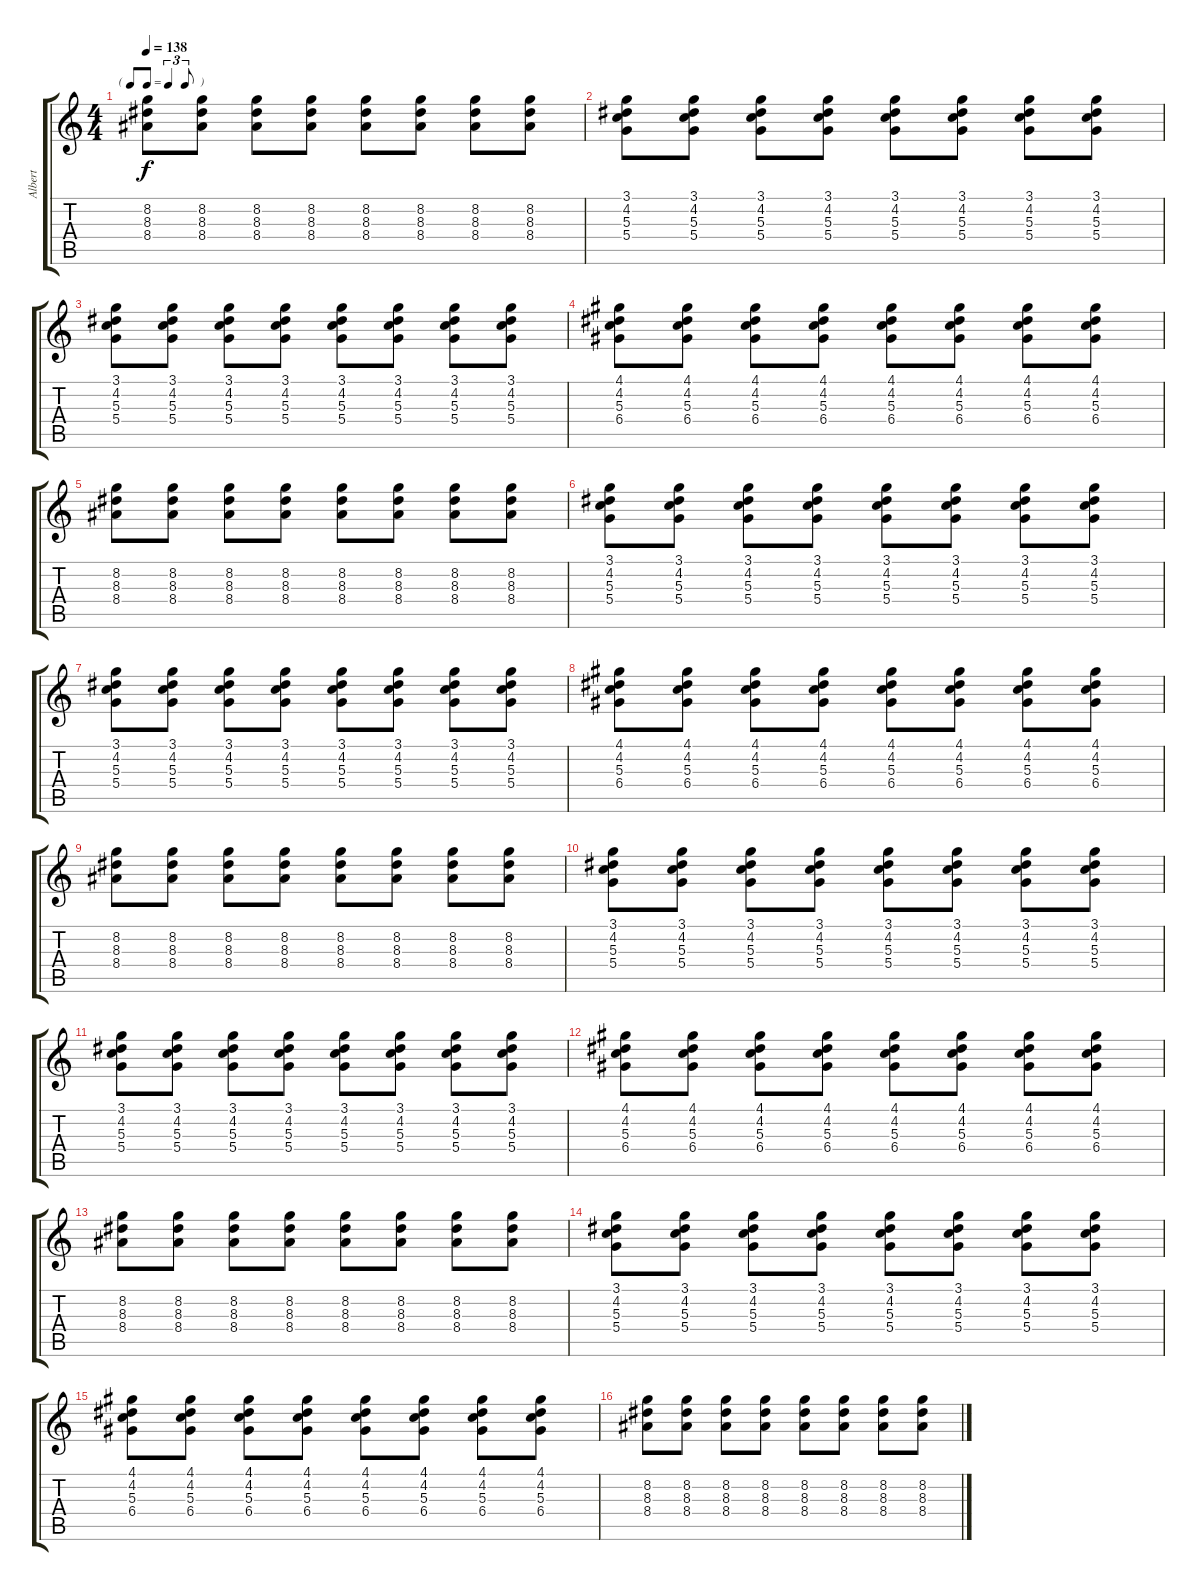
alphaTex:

\track ("Albert" "Albert") {instrument overdrivenguitar}
\staff {score tabs}
\tuning (E4 B3 G3 D3 A2 E2) {hide}
\ts (4 4)
\tf triplet8th
\tempo 138
\clef g2
\ks c
(8.2 8.3 8.4).8{dy f} (8.2 8.3 8.4).8 (8.2 8.3 8.4).8 (8.2 8.3 8.4).8 (8.2 8.3 8.4).8 (8.2 8.3 8.4).8 (8.2 8.3 8.4).8 (8.2 8.3 8.4).8 |
(3.1 4.2 5.3 5.4).8{instrument electricguitarclean} (3.1 4.2 5.3 5.4).8 (3.1 4.2 5.3 5.4).8 (3.1 4.2 5.3 5.4).8 (3.1 4.2 5.3 5.4).8 (3.1 4.2 5.3 5.4).8 (3.1 4.2 5.3 5.4).8 (3.1 4.2 5.3 5.4).8 |
(3.1 4.2 5.3 5.4).8 (3.1 4.2 5.3 5.4).8 (3.1 4.2 5.3 5.4).8 (3.1 4.2 5.3 5.4).8 (3.1 4.2 5.3 5.4).8 (3.1 4.2 5.3 5.4).8 (3.1 4.2 5.3 5.4).8 (3.1 4.2 5.3 5.4).8 |
(4.1 4.2 5.3 6.4).8 (4.1 4.2 5.3 6.4).8 (4.1 4.2 5.3 6.4).8 (4.1 4.2 5.3 6.4).8 (4.1 4.2 5.3 6.4).8 (4.1 4.2 5.3 6.4).8 (4.1 4.2 5.3 6.4).8 (4.1 4.2 5.3 6.4).8 |
(8.2 8.3 8.4).8 (8.2 8.3 8.4).8 (8.2 8.3 8.4).8 (8.2 8.3 8.4).8 (8.2 8.3 8.4).8 (8.2 8.3 8.4).8 (8.2 8.3 8.4).8 (8.2 8.3 8.4).8 |
(3.1 4.2 5.3 5.4).8{instrument electricguitarclean} (3.1 4.2 5.3 5.4).8 (3.1 4.2 5.3 5.4).8 (3.1 4.2 5.3 5.4).8 (3.1 4.2 5.3 5.4).8 (3.1 4.2 5.3 5.4).8 (3.1 4.2 5.3 5.4).8 (3.1 4.2 5.3 5.4).8 |
(3.1 4.2 5.3 5.4).8 (3.1 4.2 5.3 5.4).8 (3.1 4.2 5.3 5.4).8 (3.1 4.2 5.3 5.4).8 (3.1 4.2 5.3 5.4).8 (3.1 4.2 5.3 5.4).8 (3.1 4.2 5.3 5.4).8 (3.1 4.2 5.3 5.4).8 |
(4.1 4.2 5.3 6.4).8 (4.1 4.2 5.3 6.4).8 (4.1 4.2 5.3 6.4).8 (4.1 4.2 5.3 6.4).8 (4.1 4.2 5.3 6.4).8 (4.1 4.2 5.3 6.4).8 (4.1 4.2 5.3 6.4).8 (4.1 4.2 5.3 6.4).8 |
(8.2 8.3 8.4).8 (8.2 8.3 8.4).8 (8.2 8.3 8.4).8 (8.2 8.3 8.4).8 (8.2 8.3 8.4).8 (8.2 8.3 8.4).8 (8.2 8.3 8.4).8 (8.2 8.3 8.4).8 |
(3.1 4.2 5.3 5.4).8{instrument electricguitarclean} (3.1 4.2 5.3 5.4).8 (3.1 4.2 5.3 5.4).8 (3.1 4.2 5.3 5.4).8 (3.1 4.2 5.3 5.4).8 (3.1 4.2 5.3 5.4).8 (3.1 4.2 5.3 5.4).8 (3.1 4.2 5.3 5.4).8 |
(3.1 4.2 5.3 5.4).8 (3.1 4.2 5.3 5.4).8 (3.1 4.2 5.3 5.4).8 (3.1 4.2 5.3 5.4).8 (3.1 4.2 5.3 5.4).8 (3.1 4.2 5.3 5.4).8 (3.1 4.2 5.3 5.4).8 (3.1 4.2 5.3 5.4).8 |
(4.1 4.2 5.3 6.4).8 (4.1 4.2 5.3 6.4).8 (4.1 4.2 5.3 6.4).8 (4.1 4.2 5.3 6.4).8 (4.1 4.2 5.3 6.4).8 (4.1 4.2 5.3 6.4).8 (4.1 4.2 5.3 6.4).8 (4.1 4.2 5.3 6.4).8 |
(8.2 8.3 8.4).8 (8.2 8.3 8.4).8 (8.2 8.3 8.4).8 (8.2 8.3 8.4).8 (8.2 8.3 8.4).8 (8.2 8.3 8.4).8 (8.2 8.3 8.4).8 (8.2 8.3 8.4).8 |
(3.1 4.2 5.3 5.4).8{instrument electricguitarclean} (3.1 4.2 5.3 5.4).8 (3.1 4.2 5.3 5.4).8 (3.1 4.2 5.3 5.4).8 (3.1 4.2 5.3 5.4).8 (3.1 4.2 5.3 5.4).8 (3.1 4.2 5.3 5.4).8 (3.1 4.2 5.3 5.4).8 |
(4.1 4.2 5.3 6.4).8 (4.1 4.2 5.3 6.4).8 (4.1 4.2 5.3 6.4).8 (4.1 4.2 5.3 6.4).8 (4.1 4.2 5.3 6.4).8 (4.1 4.2 5.3 6.4).8 (4.1 4.2 5.3 6.4).8 (4.1 4.2 5.3 6.4).8 |
(8.2 8.3 8.4).8 (8.2 8.3 8.4).8 (8.2 8.3 8.4).8 (8.2 8.3 8.4).8 (8.2 8.3 8.4).8 (8.2 8.3 8.4).8 (8.2 8.3 8.4).8 (8.2 8.3 8.4).8
